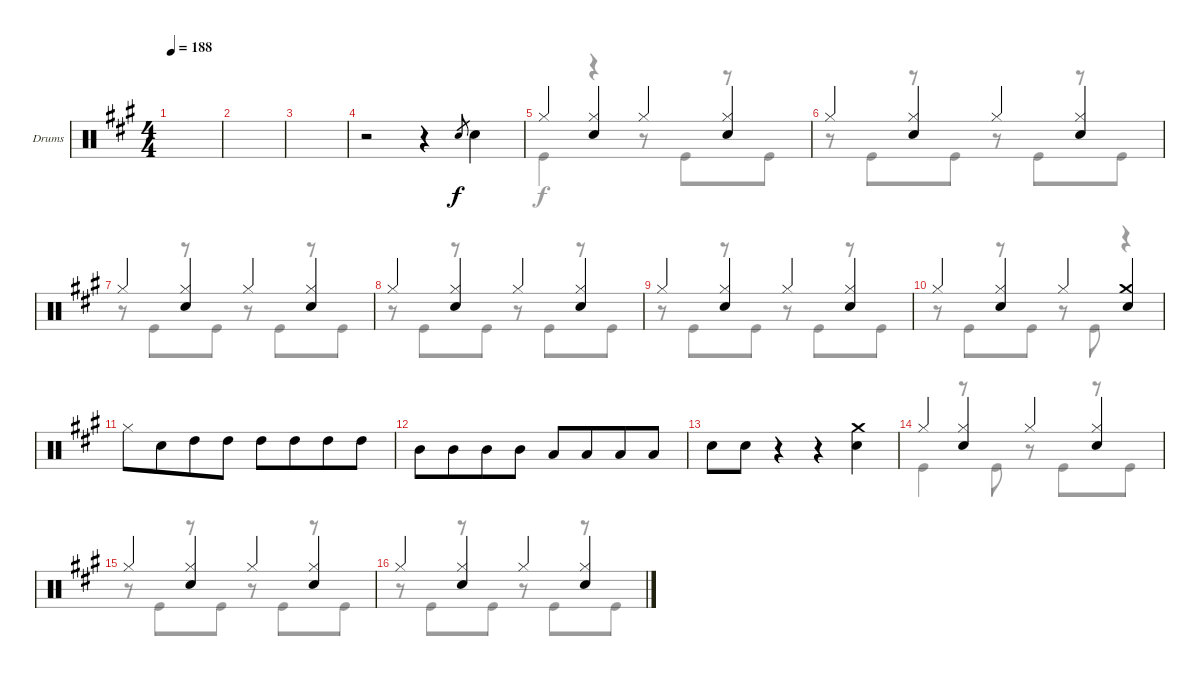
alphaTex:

\defaultSystemsLayout 4
\bracketExtendMode groupsimilarinstruments
\firstSystemTrackNameOrientation horizontal
\otherSystemsTrackNameOrientation horizontal
\track ("Lars" "Drums") {instrument percussion}
\staff {score}
\articulation defaults
\voice
\ts (4 4)
\beaming (8 4 4)
\tempo 188
\clef neutral
\ks f#minor
|
|
|
r.2 r.4 "Snare (hit) 2".8{gr} "Snare (hit) 2".4 |
"Hi-Hat (closed)".4 ("Hi-Hat (closed)" "Snare (hit) 2").4 "Hi-Hat (closed)".4 ("Hi-Hat (closed)" "Snare (hit) 2").4 |
"Hi-Hat (closed)".4 ("Hi-Hat (closed)" "Snare (hit) 2").4 "Hi-Hat (closed)".4 ("Hi-Hat (closed)" "Snare (hit) 2").4 |
"Hi-Hat (closed)".4 ("Hi-Hat (closed)" "Snare (hit) 2").4 "Hi-Hat (closed)".4 ("Hi-Hat (closed)" "Snare (hit) 2").4 |
"Hi-Hat (closed)".4 ("Hi-Hat (closed)" "Snare (hit) 2").4 "Hi-Hat (closed)".4 ("Hi-Hat (closed)" "Snare (hit) 2").4 |
"Hi-Hat (closed)".4 ("Hi-Hat (closed)" "Snare (hit) 2").4 "Hi-Hat (closed)".4 ("Hi-Hat (closed)" "Snare (hit) 2").4 |
"Hi-Hat (closed)".4 ("Hi-Hat (closed)" "Snare (hit) 2").4 "Hi-Hat (closed)".4 ("Snare (hit) 2" "Crash medium (hit)").4 |
"Hi-Hat (closed)".8 "Snare (hit) 2".8 "High Tom (hit)".8 "High Tom (hit)".8 "High Tom (hit)".8 "High Tom (hit)".8 "High Tom (hit)".8 "High Tom (hit)".8 |
"Mid Tom (hit)".8 "Mid Tom (hit)".8 "Mid Tom (hit)".8 "Mid Tom (hit)".8 "Low Tom (hit)".8 "Low Tom (hit)".8 "Low Tom (hit)".8 "Low Tom (hit)".8 |
"Snare (hit) 2".8 "Snare (hit) 2".8 r.4 r.4 ("Snare (hit) 2" "Crash medium (hit)").4 |
"Hi-Hat (closed)".4 ("Hi-Hat (closed)" "Snare (hit) 2").4 "Hi-Hat (closed)".4 ("Hi-Hat (closed)" "Snare (hit) 2").4 |
"Hi-Hat (closed)".4 ("Hi-Hat (closed)" "Snare (hit) 2").4 "Hi-Hat (closed)".4 ("Hi-Hat (closed)" "Snare (hit) 2").4 |
"Hi-Hat (closed)".4 ("Hi-Hat (closed)" "Snare (hit) 2").4 "Hi-Hat (closed)".4 ("Hi-Hat (closed)" "Snare (hit) 2").4
\voice
\clef neutral
\ottava regular
\simile none
\ks f#minor
|
|
|
|
"Kick (hit)".4 r.4 r.8 "Kick (hit)".8 r.8 "Kick (hit)".8 |
r.8 "Kick (hit)".8 r.8 "Kick (hit)".8 r.8 "Kick (hit)".8 r.8 "Kick (hit)".8 |
r.8 "Kick (hit)".8 r.8 "Kick (hit)".8 r.8 "Kick (hit)".8 r.8 "Kick (hit)".8 |
r.8 "Kick (hit)".8 r.8 "Kick (hit)".8 r.8 "Kick (hit)".8 r.8 "Kick (hit)".8 |
r.8 "Kick (hit)".8 r.8 "Kick (hit)".8 r.8 "Kick (hit)".8 r.8 "Kick (hit)".8 |
r.8 "Kick (hit)".8 r.8 "Kick (hit)".8 r.8 "Kick (hit)".8 r.4 |
|
|
|
"Kick (hit)".4 r.8 "Kick (hit)".8 r.8 "Kick (hit)".8 r.8 "Kick (hit)".8 |
r.8 "Kick (hit)".8 r.8 "Kick (hit)".8 r.8 "Kick (hit)".8 r.8 "Kick (hit)".8 |
r.8 "Kick (hit)".8 r.8 "Kick (hit)".8 r.8 "Kick (hit)".8 r.8 "Kick (hit)".8
